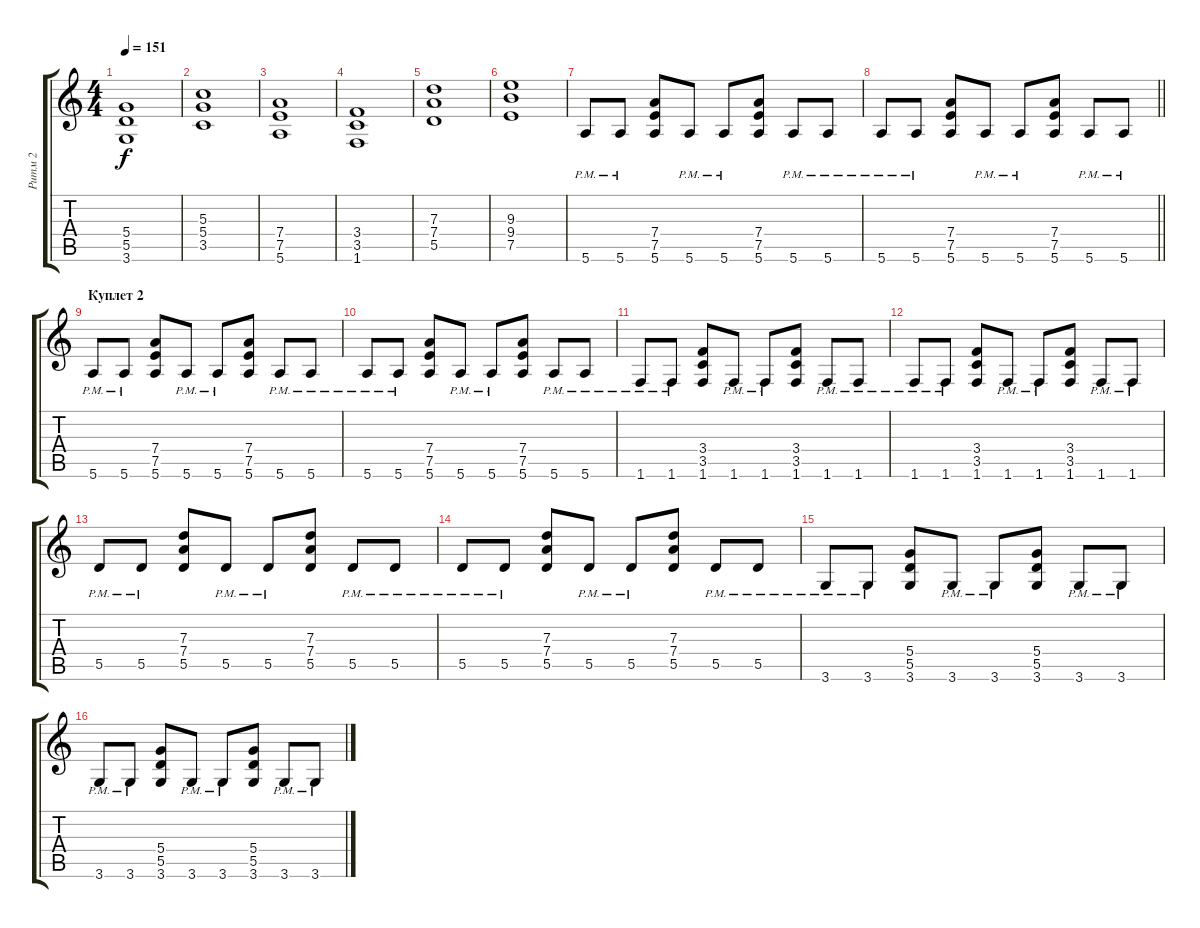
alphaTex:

\track ("Ритм 2" "Ритм 2") {instrument distortionguitar}
\staff {score tabs}
\tuning (E4 B3 G3 D3 A2 E2) {hide}
\ts (4 4)
\tempo 151
\clef g2
\ks c
(5.4 5.5 3.6).1{dy f} |
(5.3 5.4 3.5).1 |
(7.4 7.5 5.6).1 |
(3.4 3.5 1.6).1 |
(7.3 7.4 5.5).1 |
(9.3 9.4 7.5).1 |
5.6{pm}.8 5.6{pm}.8 (7.4 7.5 5.6).8 5.6{pm}.8 5.6{pm}.8 (7.4 7.5 5.6).8 5.6{pm}.8 5.6{pm}.8 |
\barLineRight lightlight
5.6{pm}.8 5.6{pm}.8 (7.4 7.5 5.6).8 5.6{pm}.8 5.6{pm}.8 (7.4 7.5 5.6).8 5.6{pm}.8 5.6{pm}.8 |
\section ("" "Куплет 2")
5.6{pm}.8 5.6{pm}.8 (7.4 7.5 5.6).8 5.6{pm}.8 5.6{pm}.8 (7.4 7.5 5.6).8 5.6{pm}.8 5.6{pm}.8 |
5.6{pm}.8 5.6{pm}.8 (7.4 7.5 5.6).8 5.6{pm}.8 5.6{pm}.8 (7.4 7.5 5.6).8 5.6{pm}.8 5.6{pm}.8 |
1.6{pm}.8 1.6{pm}.8 (3.4 3.5 1.6).8 1.6{pm}.8 1.6{pm}.8 (3.4 3.5 1.6).8 1.6{pm}.8 1.6{pm}.8 |
1.6{pm}.8 1.6{pm}.8 (3.4 3.5 1.6).8 1.6{pm}.8 1.6{pm}.8 (3.4 3.5 1.6).8 1.6{pm}.8 1.6{pm}.8 |
5.5{pm}.8 5.5{pm}.8 (7.3 7.4 5.5).8 5.5{pm}.8 5.5{pm}.8 (7.3 7.4 5.5).8 5.5{pm}.8 5.5{pm}.8 |
5.5{pm}.8 5.5{pm}.8 (7.3 7.4 5.5).8 5.5{pm}.8 5.5{pm}.8 (7.3 7.4 5.5).8 5.5{pm}.8 5.5{pm}.8 |
3.6{pm}.8 3.6{pm}.8 (5.4 5.5 3.6).8 3.6{pm}.8 3.6{pm}.8 (5.4 5.5 3.6).8 3.6{pm}.8 3.6{pm}.8 |
3.6{pm}.8 3.6{pm}.8 (5.4 5.5 3.6).8 3.6{pm}.8 3.6{pm}.8 (5.4 5.5 3.6).8 3.6{pm}.8 3.6{pm}.8
